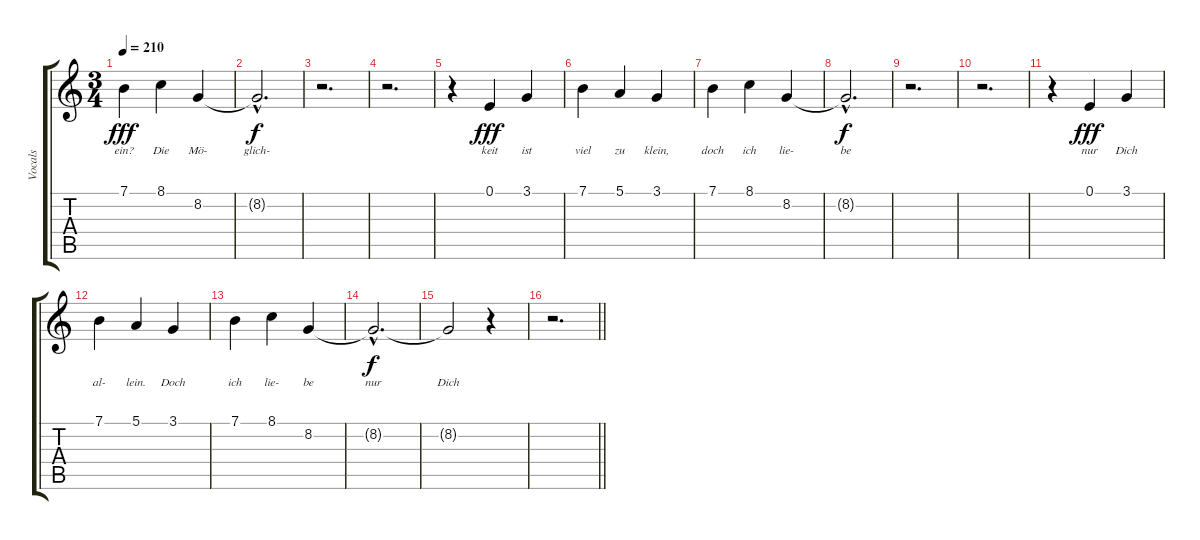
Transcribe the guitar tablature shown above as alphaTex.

\track ("Vocals" "Vocals") {instrument sopranosax}
\staff {score tabs}
\tuning (E4 B3 G3 D3 A2 E2) {hide}
\ts (3 4)
\tempo 210
\clef g2
\ks c
7.1.4{lyrics (0 "ein?") lyrics (1 "") lyrics (2 "") lyrics (3 "") lyrics (4 "") dy fff} 8.1.4{lyrics (0 "Die") lyrics (1 "") lyrics (2 "") lyrics (3 "") lyrics (4 "")} 8.2.4{lyrics (0 "Mö-") lyrics (1 "") lyrics (2 "") lyrics (3 "") lyrics (4 "")} |
8.2{hac t}.2{d lyrics (0 "glich-") lyrics (1 "") lyrics (2 "") lyrics (3 "") lyrics (4 "") dy f} |
r.2{d} |
r.2{d} |
r.4 0.1.4{lyrics (0 "keit") lyrics (1 "") lyrics (2 "") lyrics (3 "") lyrics (4 "") dy fff} 3.1.4{lyrics (0 "ist") lyrics (1 "") lyrics (2 "") lyrics (3 "") lyrics (4 "")} |
7.1.4{lyrics (0 "viel") lyrics (1 "") lyrics (2 "") lyrics (3 "") lyrics (4 "")} 5.1.4{lyrics (0 "zu") lyrics (1 "") lyrics (2 "") lyrics (3 "") lyrics (4 "")} 3.1.4{lyrics (0 "klein,") lyrics (1 "") lyrics (2 "") lyrics (3 "") lyrics (4 "")} |
7.1.4{lyrics (0 "doch") lyrics (1 "") lyrics (2 "") lyrics (3 "") lyrics (4 "")} 8.1.4{lyrics (0 "ich") lyrics (1 "") lyrics (2 "") lyrics (3 "") lyrics (4 "")} 8.2.4{lyrics (0 "lie-") lyrics (1 "") lyrics (2 "") lyrics (3 "") lyrics (4 "")} |
8.2{hac t}.2{d lyrics (0 "be") lyrics (1 "") lyrics (2 "") lyrics (3 "") lyrics (4 "") dy f} |
r.2{d} |
r.2{d} |
r.4 0.1.4{lyrics (0 "nur") lyrics (1 "") lyrics (2 "") lyrics (3 "") lyrics (4 "") dy fff} 3.1.4{lyrics (0 "Dich") lyrics (1 "") lyrics (2 "") lyrics (3 "") lyrics (4 "")} |
7.1.4{lyrics (0 "al-") lyrics (1 "") lyrics (2 "") lyrics (3 "") lyrics (4 "")} 5.1.4{lyrics (0 "lein.") lyrics (1 "") lyrics (2 "") lyrics (3 "") lyrics (4 "")} 3.1.4{lyrics (0 "Doch") lyrics (1 "") lyrics (2 "") lyrics (3 "") lyrics (4 "")} |
7.1.4{lyrics (0 "ich") lyrics (1 "") lyrics (2 "") lyrics (3 "") lyrics (4 "")} 8.1.4{lyrics (0 "lie-") lyrics (1 "") lyrics (2 "") lyrics (3 "") lyrics (4 "")} 8.2.4{lyrics (0 "be") lyrics (1 "") lyrics (2 "") lyrics (3 "") lyrics (4 "")} |
8.2{hac t}.2{d lyrics (0 "nur") lyrics (1 "") lyrics (2 "") lyrics (3 "") lyrics (4 "") dy f} |
8.2{t}.2{lyrics (0 "Dich") lyrics (1 "") lyrics (2 "") lyrics (3 "") lyrics (4 "")} r.4 |
\barLineRight lightlight
r.2{d}
